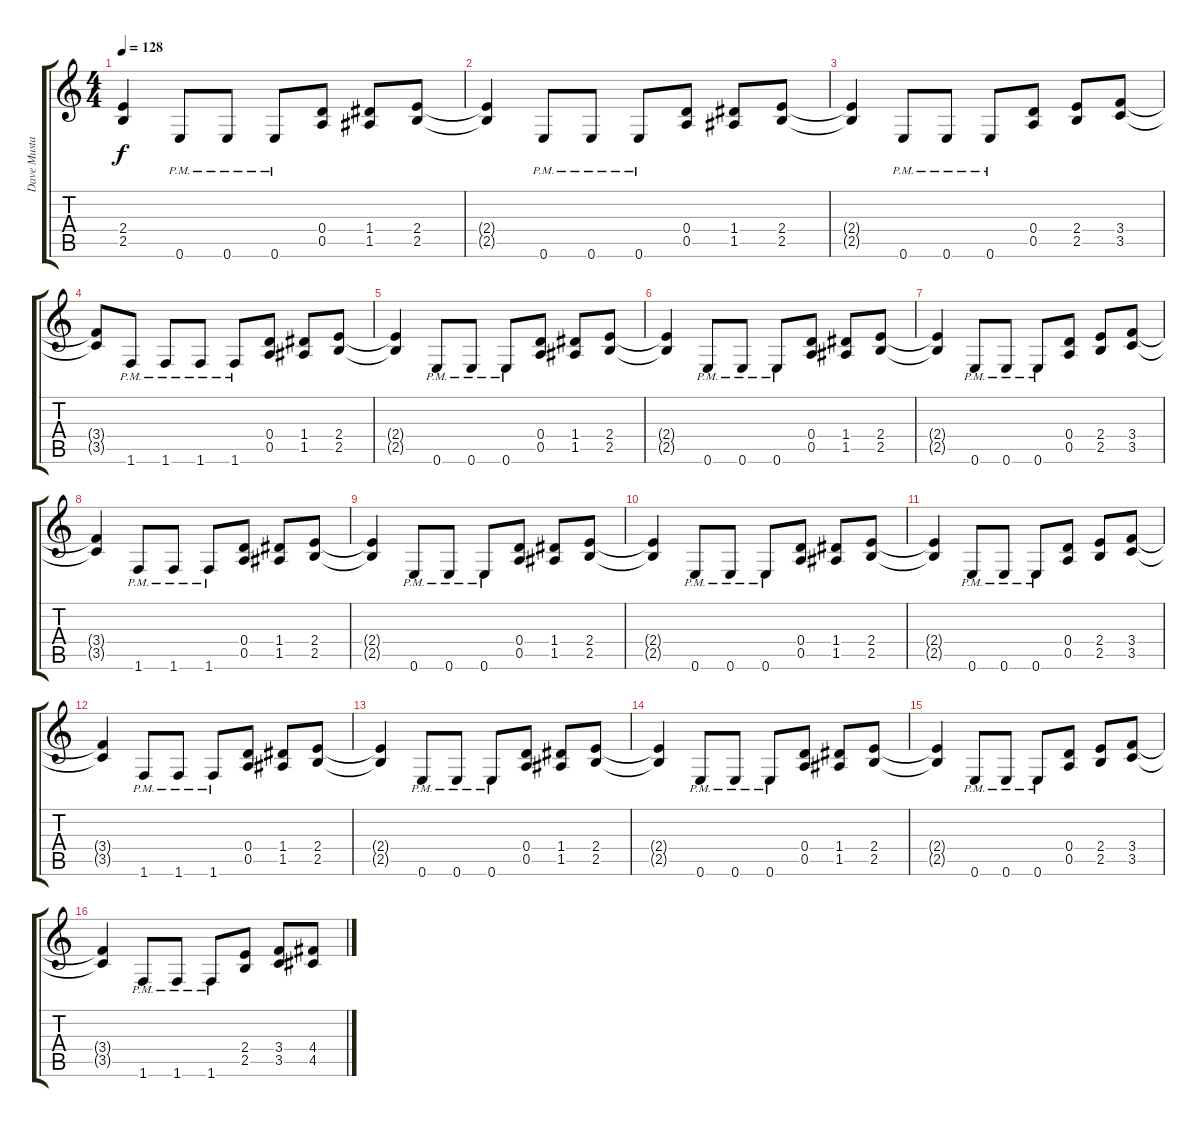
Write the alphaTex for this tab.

\track ("Dave Mustaine" "Dave Musta") {instrument distortionguitar}
\staff {score tabs}
\tuning (E4 B3 G3 D3 A2 E2) {hide}
\ts (4 4)
\tempo 128
\clef g2
\ks c
(2.4 2.5).4{dy f} 0.6{pm}.8 0.6{pm}.8 0.6{pm}.8 (0.4 0.5).8 (1.4 1.5).8 (2.4 2.5).8 |
(2.4{t} 2.5{t}).4 0.6{pm}.8 0.6{pm}.8 0.6{pm}.8 (0.4 0.5).8 (1.4 1.5).8 (2.4 2.5).8 |
(2.4{t} 2.5{t}).4 0.6{pm}.8 0.6{pm}.8 0.6{pm}.8 (0.4 0.5).8 (2.4 2.5).8 (3.4 3.5).8 |
(3.4{t} 3.5{t}).8 1.6{pm}.8 1.6{pm}.8 1.6{pm}.8 1.6{pm}.8 (0.4 0.5).8 (1.4 1.5).8 (2.4 2.5).8 |
(2.4{t} 2.5{t}).4 0.6{pm}.8 0.6{pm}.8 0.6{pm}.8 (0.4 0.5).8 (1.4 1.5).8 (2.4 2.5).8 |
(2.4{t} 2.5{t}).4 0.6{pm}.8 0.6{pm}.8 0.6{pm}.8 (0.4 0.5).8 (1.4 1.5).8 (2.4 2.5).8 |
(2.4{t} 2.5{t}).4 0.6{pm}.8 0.6{pm}.8 0.6{pm}.8 (0.4 0.5).8 (2.4 2.5).8 (3.4 3.5).8 |
(3.4{t} 3.5{t}).4 1.6{pm}.8 1.6{pm}.8 1.6{pm}.8 (0.4 0.5).8 (1.4 1.5).8 (2.4 2.5).8 |
(2.4{t} 2.5{t}).4 0.6{pm}.8 0.6{pm}.8 0.6{pm}.8 (0.4 0.5).8 (1.4 1.5).8 (2.4 2.5).8 |
(2.4{t} 2.5{t}).4 0.6{pm}.8 0.6{pm}.8 0.6{pm}.8 (0.4 0.5).8 (1.4 1.5).8 (2.4 2.5).8 |
(2.4{t} 2.5{t}).4 0.6{pm}.8 0.6{pm}.8 0.6{pm}.8 (0.4 0.5).8 (2.4 2.5).8 (3.4 3.5).8 |
(3.4{t} 3.5{t}).4 1.6{pm}.8 1.6{pm}.8 1.6{pm}.8 (0.4 0.5).8 (1.4 1.5).8 (2.4 2.5).8 |
(2.4{t} 2.5{t}).4 0.6{pm}.8 0.6{pm}.8 0.6{pm}.8 (0.4 0.5).8 (1.4 1.5).8 (2.4 2.5).8 |
(2.4{t} 2.5{t}).4 0.6{pm}.8 0.6{pm}.8 0.6{pm}.8 (0.4 0.5).8 (1.4 1.5).8 (2.4 2.5).8 |
(2.4{t} 2.5{t}).4 0.6{pm}.8 0.6{pm}.8 0.6{pm}.8 (0.4 0.5).8 (2.4 2.5).8 (3.4 3.5).8 |
(3.4{t} 3.5{t}).4 1.6{pm}.8 1.6{pm}.8 1.6{pm}.8 (2.4 2.5).8 (3.4 3.5).8 (4.4 4.5).8
